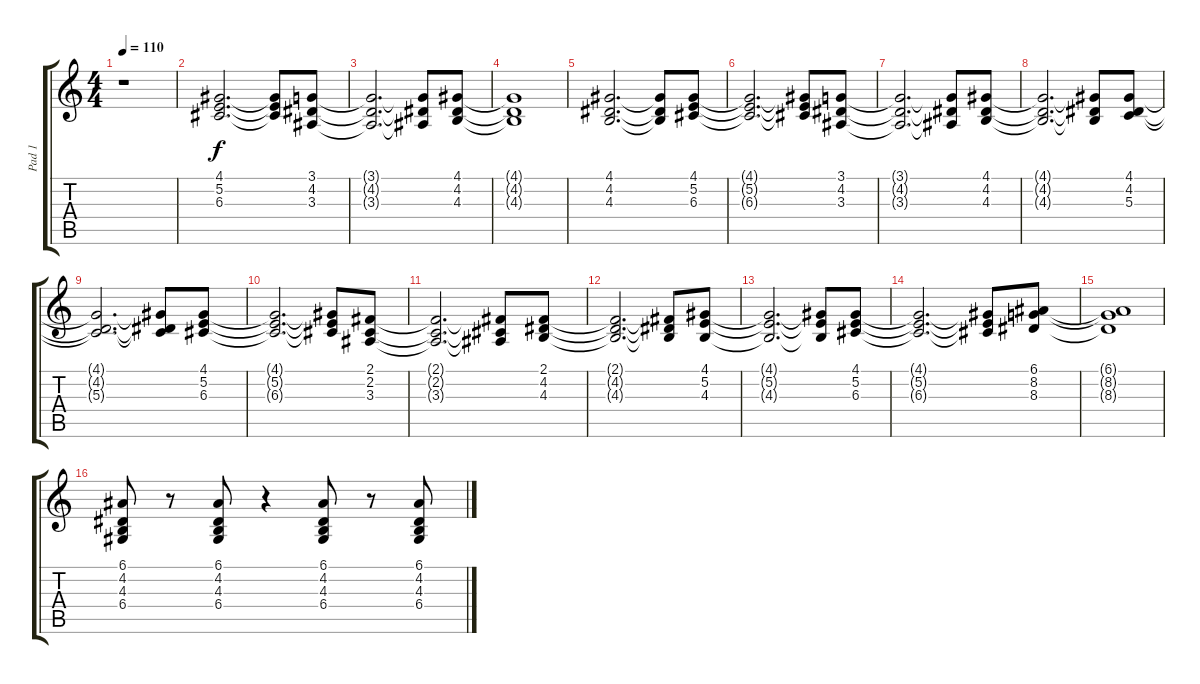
\track ("Pad 1" "Pad 1") {instrument pad1newage}
\staff {score tabs}
\tuning (E4 B3 G3 D3 A2 E2) {hide}
\ts (4 4)
\tempo 110
\clef g2
\ks c
r.1{dy f} |
(4.1 5.2 6.3).2{d} (4.1{t} 5.2{t} 6.3{t}).8 (3.1 4.2 3.3).8 |
(3.1{t} 4.2{t} 3.3{t}).2{d} (3.1{t} 4.2{t} 3.3{t}).8 (4.1 4.2 4.3).8 |
(4.1{t} 4.2{t} 4.3{t}).1 |
(4.1 4.2 4.3).2{d} (4.1{t} 4.2{t} 4.3{t}).8 (4.1 5.2 6.3).8 |
(4.1{t} 5.2{t} 6.3{t}).2{d} (4.1{t} 5.2{t} 6.3{t}).8 (3.1 4.2 3.3).8 |
(3.1{t} 4.2{t} 3.3{t}).2{d} (3.1{t} 4.2{t} 3.3{t}).8 (4.1 4.2 4.3).8 |
(4.1{t} 4.2{t} 4.3{t}).2{d} (4.1{t} 4.2{t} 4.3{t}).8 (4.1 4.2 5.3).8 |
(4.1{t} 4.2{t} 5.3{t}).2{d} (4.1{t} 4.2{t} 5.3{t}).8 (4.1 5.2 6.3).8 |
(4.1{t} 5.2{t} 6.3{t}).2{d} (4.1{t} 5.2{t} 6.3{t}).8 (2.1 2.2 3.3).8 |
(2.1{t} 2.2{t} 3.3{t}).2{d} (2.1{t} 2.2{t} 3.3{t}).8 (2.1 4.2 4.3).8 |
(2.1{t} 4.2{t} 4.3{t}).2{d} (2.1{t} 4.2{t} 4.3{t}).8 (4.1 5.2 4.3).8 |
(4.1{t} 5.2{t} 4.3{t}).2{d} (4.1{t} 5.2{t} 4.3{t}).8 (4.1 5.2 6.3).8 |
(4.1{t} 5.2{t} 6.3{t}).2{d} (4.1{t} 5.2{t} 6.3{t}).8 (6.1 8.2 8.3).8 |
(6.1{t} 8.2{t} 8.3{t}).1 |
(6.1 4.2 4.3 6.4).8 r.8 (6.1 4.2 4.3 6.4).8 r.4 (6.1 4.2 4.3 6.4).8 r.8 (6.1 4.2 4.3 6.4).8
